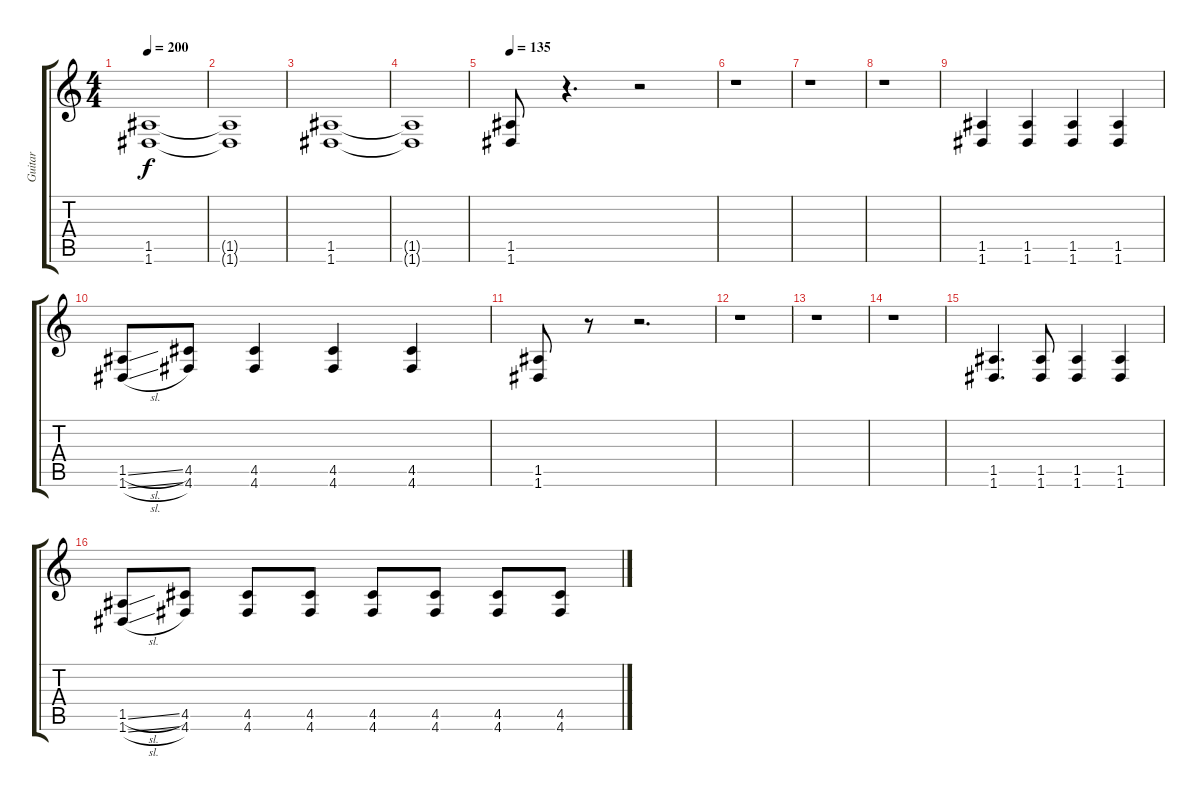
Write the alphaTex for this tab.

\track ("Guitar" "Guitar") {instrument distortionguitar}
\staff {score tabs}
\tuning (E4 B3 G3 D3 A2 D2) {hide}
\ts (4 4)
\tempo 200
\clef g2
\ks c
(1.5 1.6).1{dy f} |
(1.5{t} 1.6{t}).1 |
(1.5 1.6).1 |
(1.5{t} 1.6{t}).1 |
\tempo 135
(1.5 1.6).8 r.4{d} r.2 |
r.1 |
r.1 |
r.1 |
(1.5 1.6).4 (1.5 1.6).4 (1.5 1.6).4 (1.5 1.6).4 |
(1.5{sl} 1.6{sl}).8 (4.5 4.6).8 (4.5 4.6).4 (4.5 4.6).4 (4.5 4.6).4 |
(1.5 1.6).8 r.8 r.2{d} |
r.1 |
r.1 |
r.1 |
(1.5 1.6).4{d} (1.5 1.6).8 (1.5 1.6).4 (1.5 1.6).4 |
(1.5{sl} 1.6{sl}).8 (4.5 4.6).8 (4.5 4.6).8 (4.5 4.6).8 (4.5 4.6).8 (4.5 4.6).8 (4.5 4.6).8 (4.5 4.6).8
